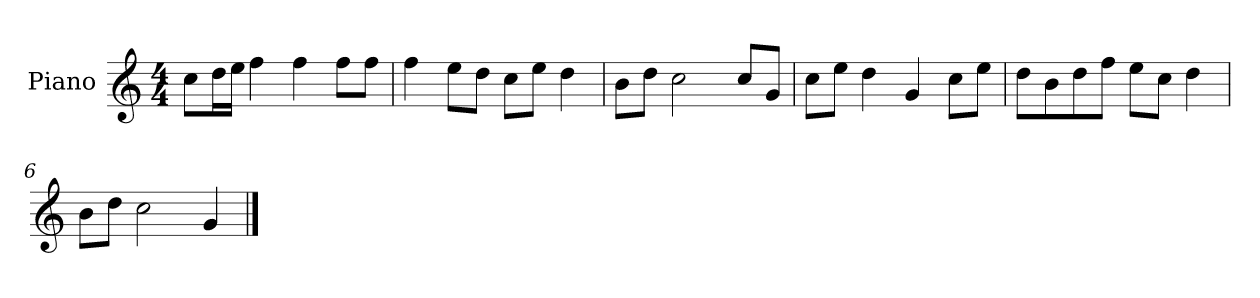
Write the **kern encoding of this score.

**kern
*part1
*staff1
*I"Piano
*I'P-no
*clefG2
*k[]
*M4/4
*MM90
=1
8cc\L
16dd\L
16ee\JJ
4ff\
4ff\
8ff\L
8ff\J
=2
4ff\
8ee\L
8dd\J
8cc\L
8ee\J
4dd\
=3
8b\L
8dd\J
2cc\
8cc/L
8g/J
=4
8cc\L
8ee\J
4dd\
4g/
8cc\L
8ee\J
=5
8dd\L
8b\
8dd\
8ff\J
8ee\L
8cc\J
4dd\
=6
8b\L
8dd\J
2cc\
4g/
==
*-
